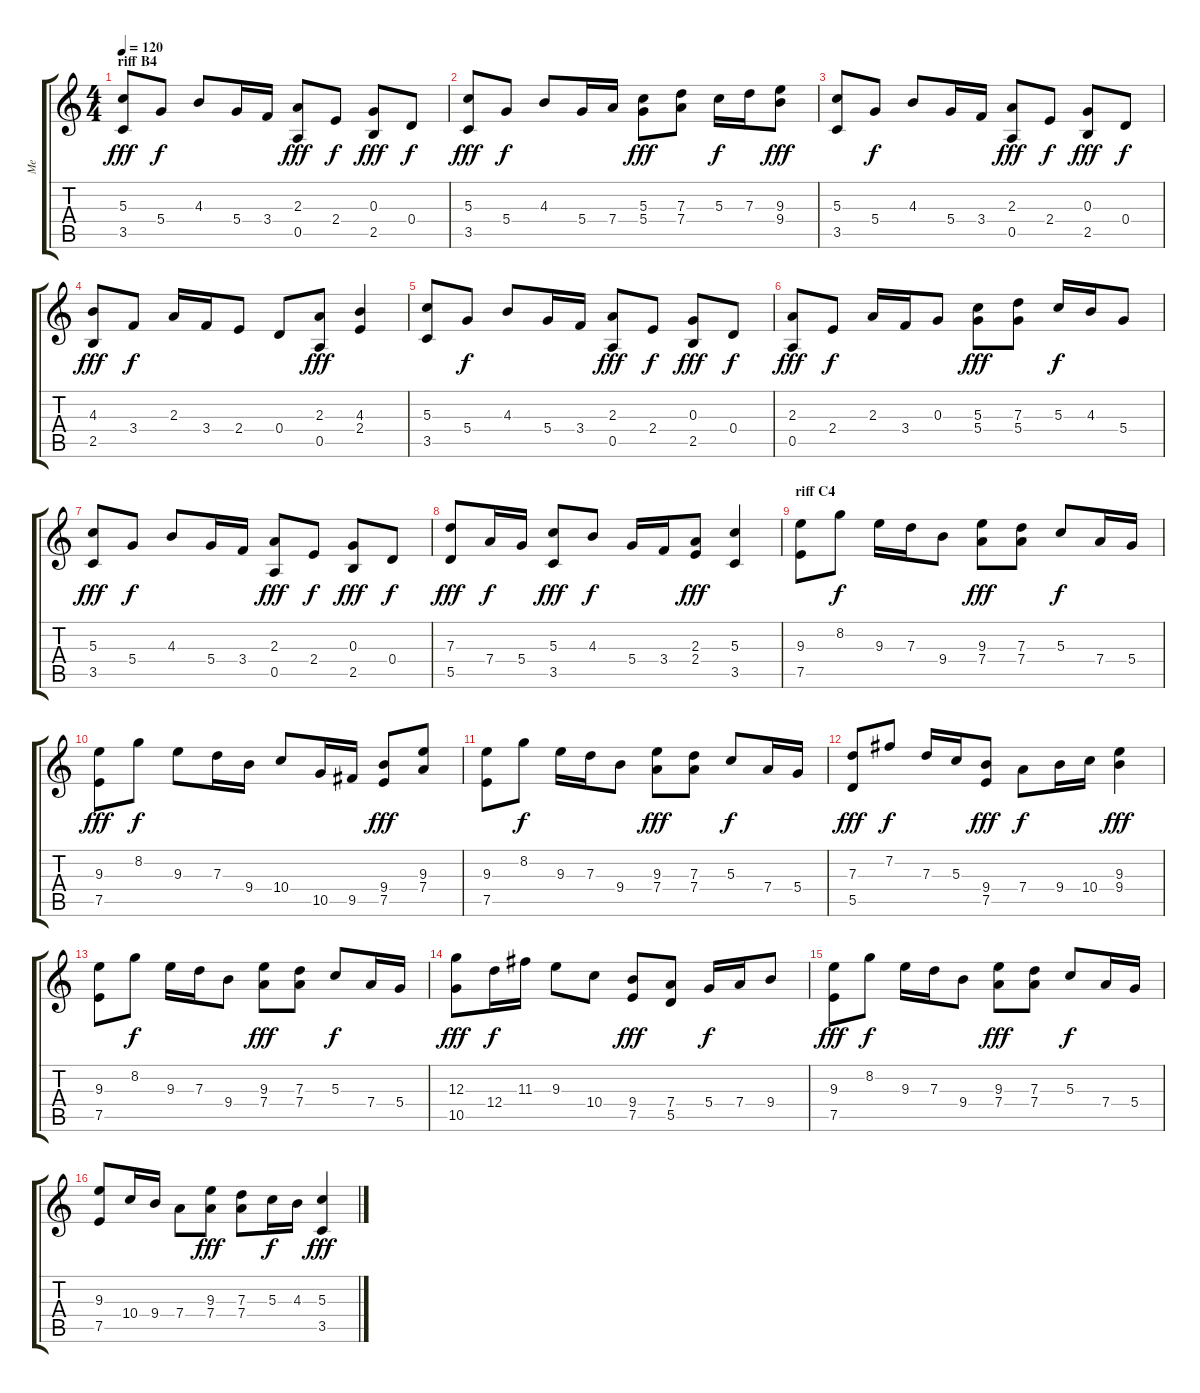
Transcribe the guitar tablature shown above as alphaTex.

\track ("Me" "Me") {instrument acousticguitarnylon}
\staff {score tabs}
\tuning (E4 B3 G3 D3 A2 E2) {hide}
\ts (4 4)
\section ("" "riff B4")
\tempo 120
\clef g2
\ks c
(5.3 3.5).8{dy fff} 5.4.8{dy f} 4.3.8 5.4.16 3.4.16 (2.3 0.5).8{dy fff} 2.4.8{dy f} (0.3 2.5).8{dy fff} 0.4.8{dy f} |
(5.3 3.5).8{dy fff} 5.4.8{dy f} 4.3.8 5.4.16 7.4.16 (5.3 5.4).8{dy fff} (7.3 7.4).8 5.3.16{dy f} 7.3.16 (9.3 9.4).8{dy fff} |
(5.3 3.5).8 5.4.8{dy f} 4.3.8 5.4.16 3.4.16 (2.3 0.5).8{dy fff} 2.4.8{dy f} (0.3 2.5).8{dy fff} 0.4.8{dy f} |
(4.3 2.5).8{dy fff} 3.4.8{dy f} 2.3.16 3.4.16 2.4.8 0.4.8 (2.3 0.5).8{dy fff} (4.3 2.4).4 |
(5.3 3.5).8 5.4.8{dy f} 4.3.8 5.4.16 3.4.16 (2.3 0.5).8{dy fff} 2.4.8{dy f} (0.3 2.5).8{dy fff} 0.4.8{dy f} |
(2.3 0.5).8{dy fff} 2.4.8{dy f} 2.3.16 3.4.16 0.3.8 (5.3 5.4).8{dy fff} (7.3 5.4).8 5.3.16{dy f} 4.3.16 5.4.8 |
(5.3 3.5).8{dy fff} 5.4.8{dy f} 4.3.8 5.4.16 3.4.16 (2.3 0.5).8{dy fff} 2.4.8{dy f} (0.3 2.5).8{dy fff} 0.4.8{dy f} |
(7.3 5.5).8{dy fff} 7.4.16{dy f} 5.4.16 (5.3 3.5).8{dy fff} 4.3.8{dy f} 5.4.16 3.4.16 (2.3 2.4).8{dy fff} (5.3 3.5).4 |
\section ("" "riff C4")
(9.3 7.5).8 8.2.8{dy f} 9.3.16 7.3.16 9.4.8 (9.3 7.4).8{dy fff} (7.3 7.4).8 5.3.8{dy f} 7.4.16 5.4.16 |
(9.3 7.5).8{dy fff} 8.2.8{dy f} 9.3.8 7.3.16 9.4.16 10.4.8 10.5.16 9.5.16 (9.4 7.5).8{dy fff} (9.3 7.4).8 |
(9.3 7.5).8 8.2.8{dy f} 9.3.16 7.3.16 9.4.8 (9.3 7.4).8{dy fff} (7.3 7.4).8 5.3.8{dy f} 7.4.16 5.4.16 |
(7.3 5.5).8{dy fff} 7.2.8{dy f} 7.3.16 5.3.16 (9.4 7.5).8{dy fff} 7.4.8{dy f} 9.4.16 10.4.16 (9.3 9.4).4{dy fff} |
(9.3 7.5).8 8.2.8{dy f} 9.3.16 7.3.16 9.4.8 (9.3 7.4).8{dy fff} (7.3 7.4).8 5.3.8{dy f} 7.4.16 5.4.16 |
(12.3 10.5).8{dy fff} 12.4.16{dy f} 11.3.16 9.3.8 10.4.8 (9.4 7.5).8{dy fff} (7.4 5.5).8 5.4.16{dy f} 7.4.16 9.4.8 |
(9.3 7.5).8{dy fff} 8.2.8{dy f} 9.3.16 7.3.16 9.4.8 (9.3 7.4).8{dy fff} (7.3 7.4).8 5.3.8{dy f} 7.4.16 5.4.16 |
(9.3 7.5).8 10.4.16 9.4.16 7.4.8 (9.3 7.4).8{dy fff} (7.3 7.4).8 5.3.16{dy f} 4.3.16 (5.3 3.5).4{dy fff}
